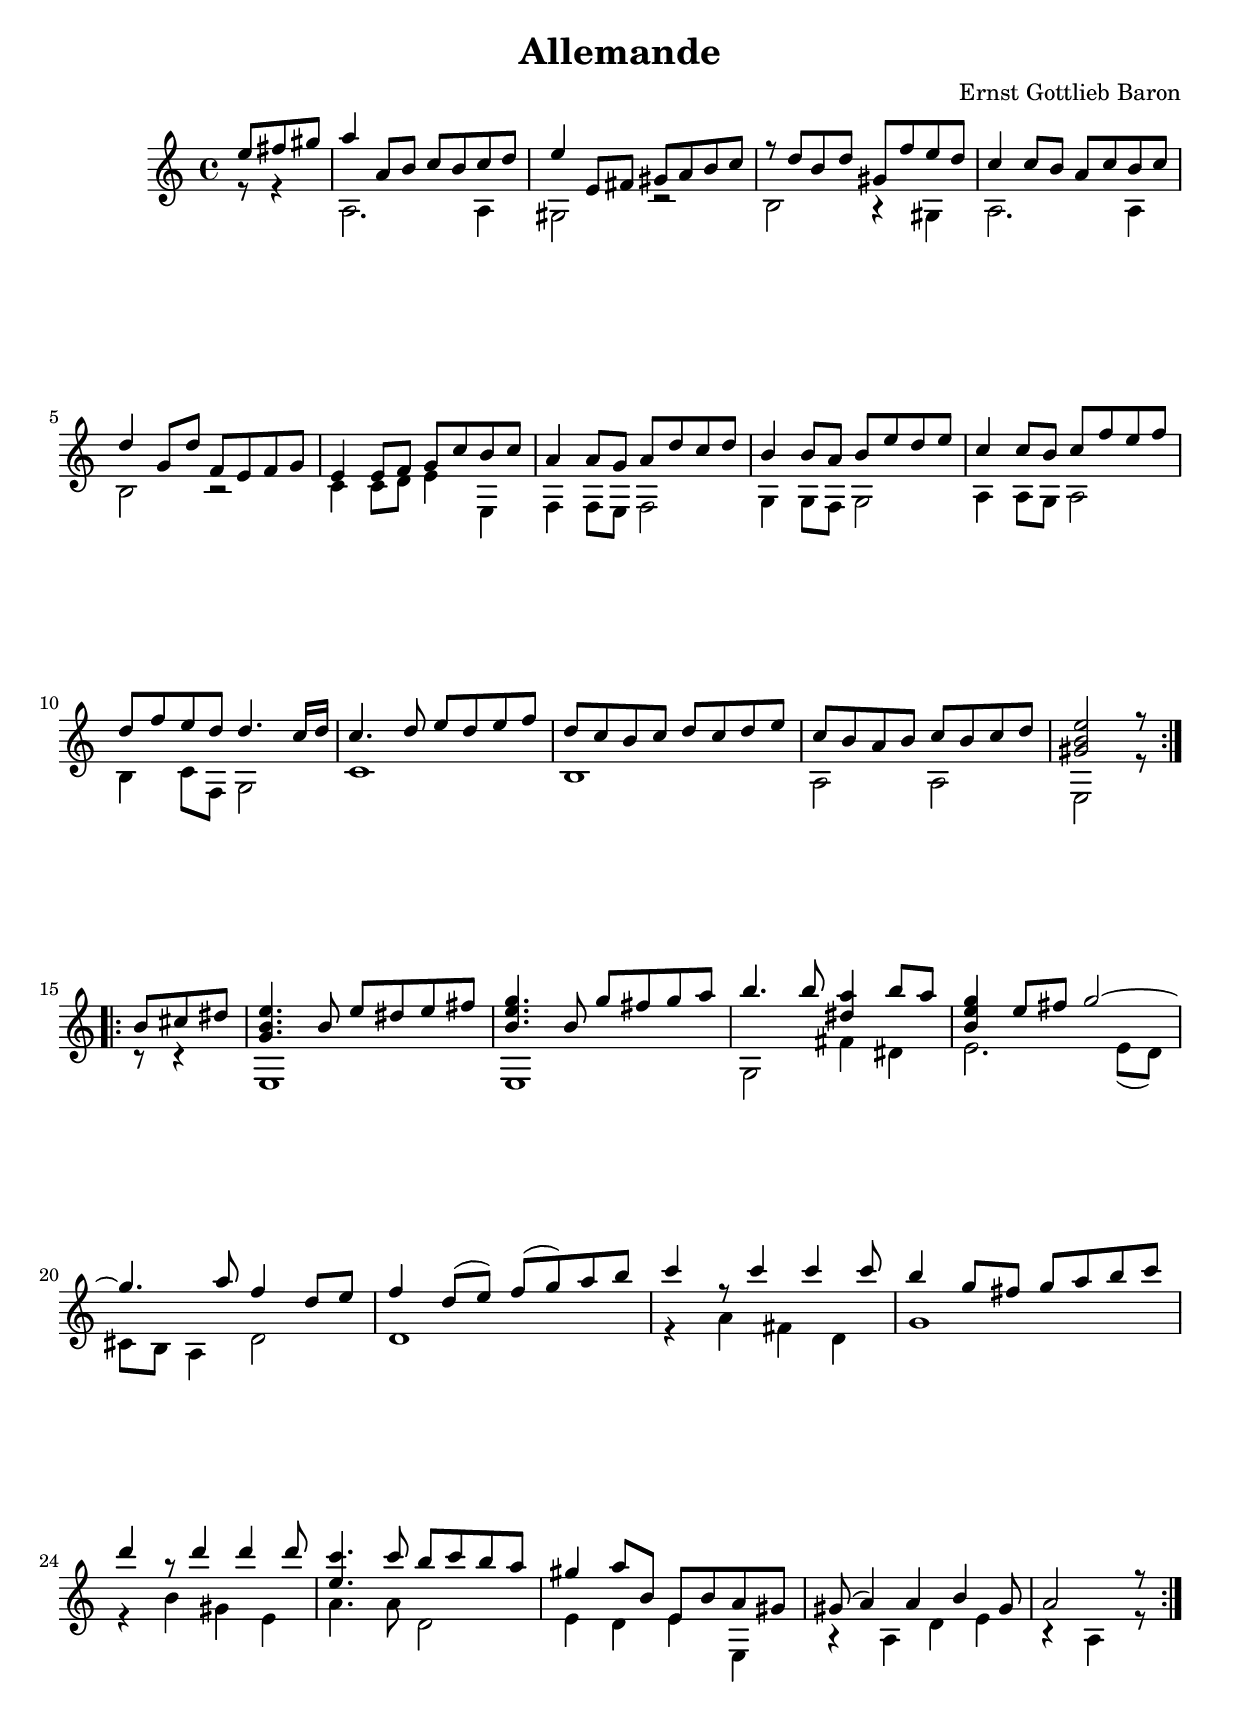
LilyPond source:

\include "english.ly"

\paper {
  #(set-paper-size "a4")
  bottom-margin = 10\mm
  ragged-last-bottom = ##f
}
\header{
  title = "Allemande"
  composer = "Ernst Gottlieb Baron"
}

melody = \relative c'' {
  \clef treble
  \key a \minor
  \time 4/4
  
  \repeat volta 2 {
    \partial 8*3 e8 fs gs |
    a4 a,8 b c b c d |
    e4 e,8 fs gs a b c |
    r8 d8 b d gs, f' e d |
    c4 c8 b a c b c |
    d4 g,8 d' f, e f g | %5
    e4 e8 f g c b c |
    a4 a8 g a d c d |
    b4 b8 a b e d e |
    c4 c8 b c f e f |
    d8 f e d d4. c16 d16 | %10
    c4. d8 e d e f |
    d8 c b c d c d e |
    c8 b a b c b c d |
    \partial 8*5 <e b gs>2 r8 | }
  \repeat volta 2 {
    \partial 8*3 b8 cs ds |
    <e b g>4. b8 e ds e fs |
    <g e b>4. b,8 g' fs g a |
    b4. b8 <a ds,>4 b8 a8 |
    <g e b>4 e8 fs g2~ | %18
    g4. a8 f4 d8 e |
    f4 d8 (e) f (g) a b |
    c4 r8 c4 c4 c8 | %21
    b4 g8 fs g a b c |
    d4 r8 d4 d4 d8 | %23
    <c e,>4. c8 b~ c b a |
    gs4 a8 b, e, b' a gs |
    gs (a4) a4 b4 gs8 |
    \partial 8*5 a2 r8 | %27
  }
}

bass = \relative c' {
  r8 r4 |
  a2. a4 |
  gs2 r2 |
  b2 r4 gs |
  a2. a4 |
  b2 r2 | %5
  c4 c8 d e4 e, |
  f4 f8 e8 f2 |
  g4 g8 f g2 |
  a4 a8 g a2 |
  b4 c8 f, g2 | %10
  c1 |
  b1 |
  a2 a2 |
  e2 r8 |
  r8 r4 |
  e1 |
  e1 |
  g2 fs'4 ds4|
  e2. e8 (d8) |
  cs8 b a4 d2 | %19
  d1 |
  r4 a' fs d |
  g1 |
  r4 b gs e | %23
  a4. a8 d,2 |
  e4 d4 e4 e,4 |
  r4 a4 d4 e4 |
  r4 a,4 r8 |

}
music = {
  <<
    \override Staff.NoteCollision #'merge-differently-headed = ##t
    \context Voice = "1" { \voiceOne \melody }
    \context Voice = "2" { \voiceTwo \bass }
  >>
}

\score {
  \new Staff \music
  \layout { }
  \midi { }

}